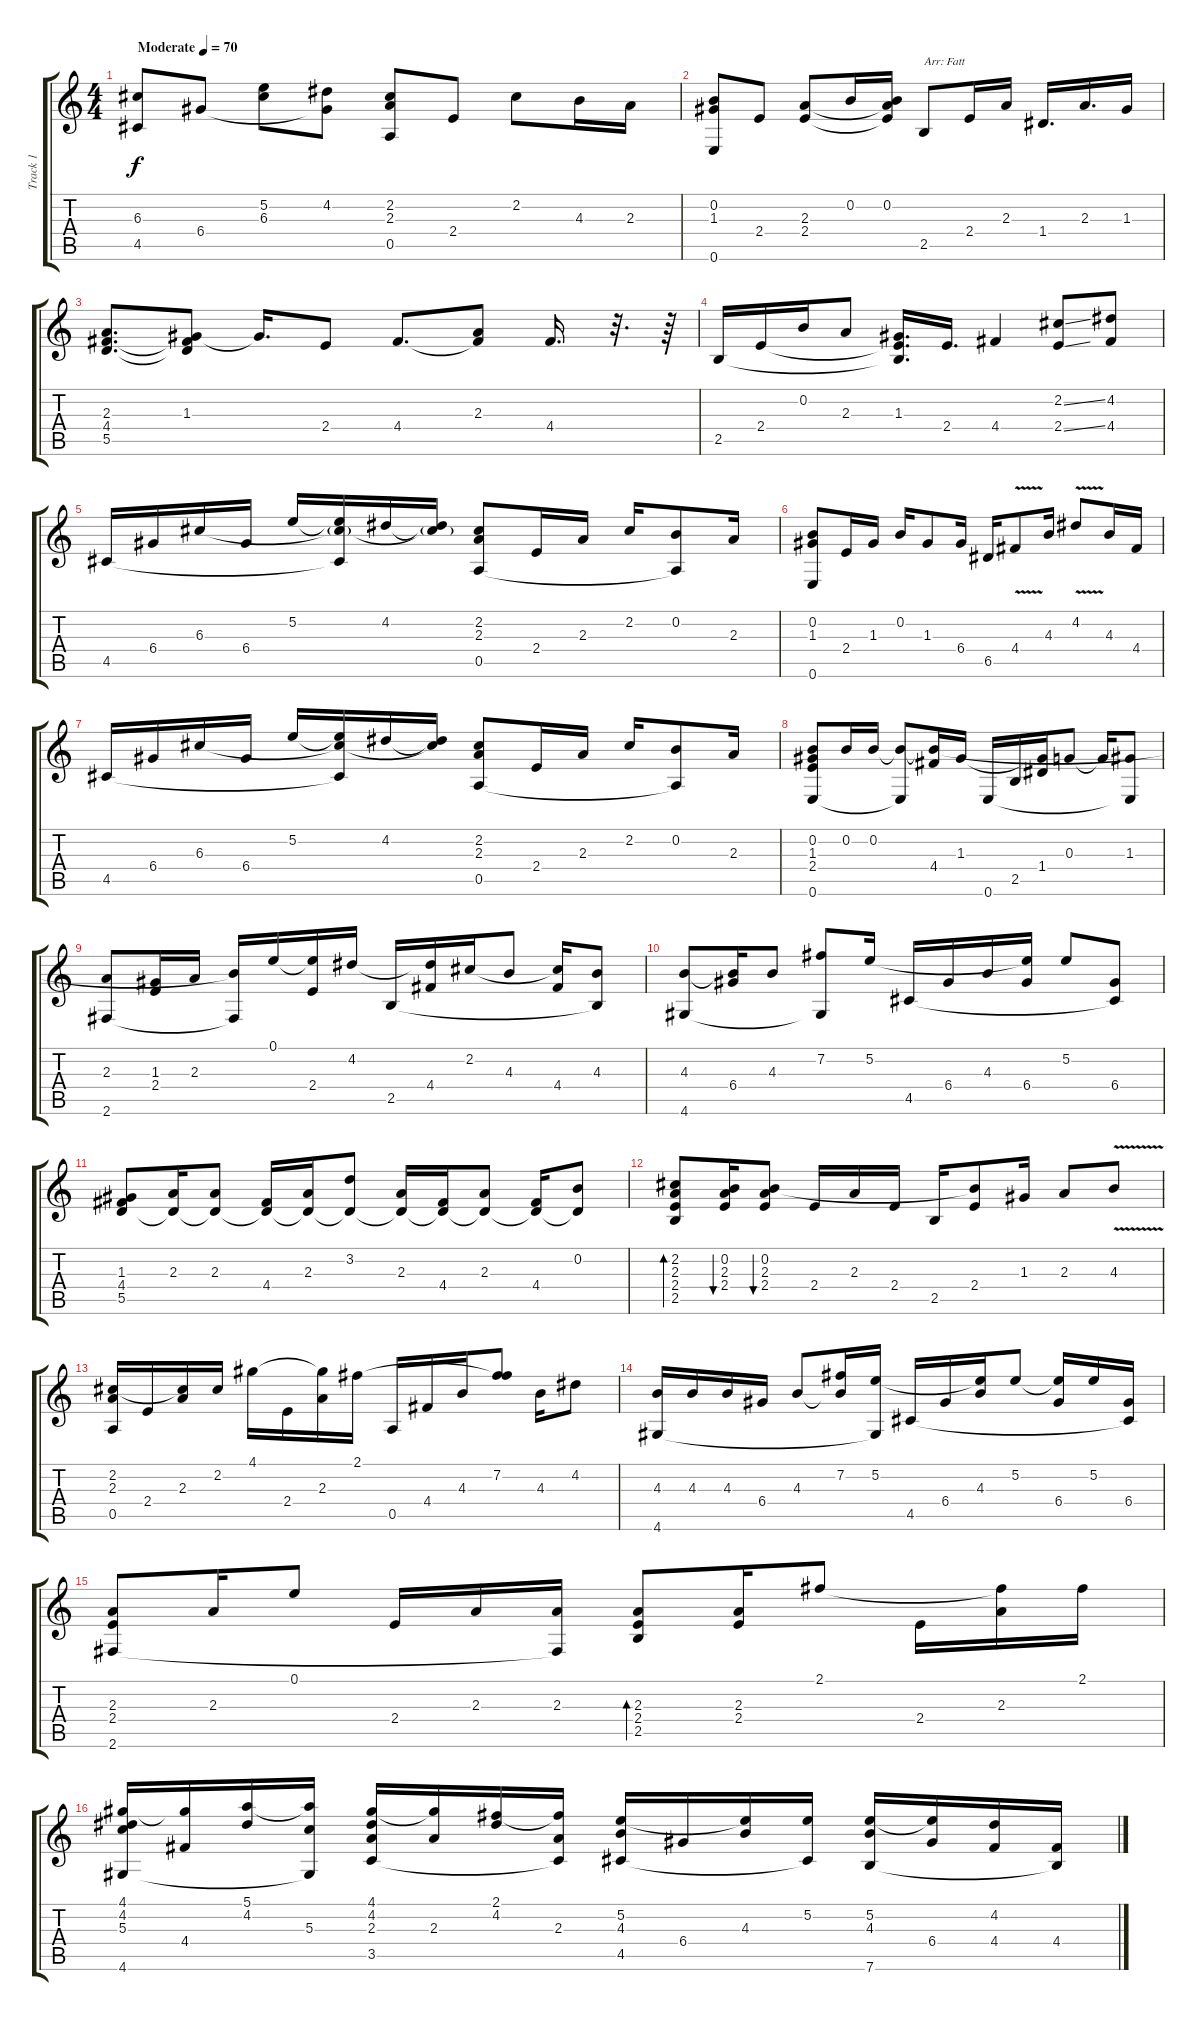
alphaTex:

\track ("Track 1" "Track 1") {instrument acousticguitarnylon}
\staff {score tabs}
\tuning (E4 B3 G3 D3 A2 E2) {hide}
\ts (4 4)
\tempo (70 "Moderate")
\clef g2
\ks c
(6.3 4.5).8{dy f instrument acousticguitarnylon} 6.4.8 (5.2 6.3).8 (4.2 6.4{t}).8 (2.2 2.3 0.5).8 2.4.8 2.2.8 4.3.16 2.3.16 |
(0.2 1.3 0.6).8 2.4.8 (2.3 2.4).8 0.2.16 (0.2 2.3{t} 2.4{t}).16 2.5.8{txt "Arr: Fatt"} 2.4.16 2.3.16 1.4.16{d} 2.3.16{d} 1.3.16 |
(2.3 4.4 5.5).8{d} (1.3 4.4{t} 5.5{t}).8 1.3{t}.16{d} 2.4.8 4.4.8{d} (2.3 4.4{t}).8 4.4.16{d} r.32{d} r.64 |
2.5.16 2.4.16 0.2.16 2.3.8 (1.3 2.4{t} 2.5{t}).16{d} 2.4.16{d} 4.4.4 (2.2{ss} 2.4{ss}).8 (4.2 4.4).8 |
4.5.16 6.4.16 6.3.16 6.4.16 5.2.16 (5.2{t} 6.3{g t} 4.5{t}).16 4.2.16 (4.2{t} 6.3{g t}).16 (2.2 2.3 0.5).8 2.4.16 2.3.16 2.2.16 (0.2 0.5{t}).8 2.3.16 |
(0.2 1.3 0.6).8 2.4.16 1.3.16 0.2.16 1.3.8 6.4.16 6.5.16 4.4{v}.8 4.3.16 4.2{v}.8 4.3.16 4.4.16 |
4.5.16 6.4.16 6.3.16 6.4.16 5.2.16 (5.2{t} 6.3{t} 4.5{t}).16 4.2.16 (4.2{t} 6.3{t}).16 (2.2 2.3 0.5).8 2.4.16 2.3.16 2.2.16 (0.2 0.5{t}).8 2.3.16 |
(0.2 1.3 2.4 0.6).8 0.2.16 0.2.16 (0.2{t} 0.6{t}).8 (0.2{t} 4.4).16 1.3.16 0.6.16 2.5.16 (1.3{t} 1.4).16 0.3.8 0.3{t}.16 (1.3 0.6{t}).8 |
(2.3 2.6).8 (1.3 2.4).16 2.3.16 (0.2{t} 2.6{t}).16 0.1.16 (0.1{t} 2.4).16 4.2.16 2.5.16 (4.2{t} 4.4).16 2.2.16 4.3.8 (2.2{t} 4.4).16 (4.3 2.5{t}).8 |
(4.3 4.6).8 (4.3{t} 6.4).16 4.3.8 (7.2 4.6{t}).8 5.2.16 4.5.16 6.4.16 4.3.16 (5.2{t} 6.4).16 5.2.8 (6.4 4.5{t}).8 |
(1.3 4.4 5.5).8 (2.3 5.5{t}).16 (2.3 5.5{t}).8 (4.4 5.5{t}).16 (2.3 5.5{t}).16 (3.2 5.5{t}).8 (2.3 5.5{t}).16 (4.4 5.5{t}).16 (2.3 5.5{t}).8 (4.4 5.5{t}).16 (0.2 5.5{t}).8 |
(2.2 2.3 2.4 2.5).8{bd 240} (0.2 2.3 2.4).16{bu 120} (0.2 2.3 2.4).8{bu 120} 2.4.16 2.3.16 2.4.16 2.5.16 (0.2{t} 2.4).8 1.3.16 2.3.8 4.3{v}.8 |
(2.2 2.3 0.5).16 2.4.16 (2.2{t} 2.3).16 2.2.16 4.1.16 2.4.16 (4.1{t} 2.3).16 2.1.16 0.5.16 4.4.16 4.3.16 (2.1{t} 7.2).8 4.3.16 4.2.8 |
(4.3 4.6).16 4.3.16 4.3.16 6.4.16 4.3.8 (7.2 4.3{t}).16 (5.2 4.6{t}).16 4.5.16 6.4.16 (5.2{t} 4.3).16 5.2.8 (5.2{t} 6.4).16 5.2.16 (6.4 4.5{t}).16 |
(2.3 2.4 2.6).8 2.3.16 0.1.8 2.4.16 2.3.16 (2.3 2.6{t}).16 (2.3 2.4 2.5).8{bd 240} (2.3 2.4).16 2.1.8 2.4.16 (2.1{t} 2.3).16 2.1.16 |
(4.1 4.2 5.3 4.6).16 (4.1{t} 4.4).16 (5.1 4.2).16 (5.1{t} 5.3 4.6{t}).16 (4.1 4.2 2.3 3.5).16 (4.1{t} 2.3).16 (2.1 4.2).16 (2.1{t} 2.3 3.5{t}).16 (5.2 4.3 4.5).16 6.4.16 (5.2{t} 4.3).16 (5.2 4.5{t}).16 (5.2 4.3 7.6).16 (5.2{t} 6.4).16 (4.2 4.4).16 (4.4 7.6{t}).16
